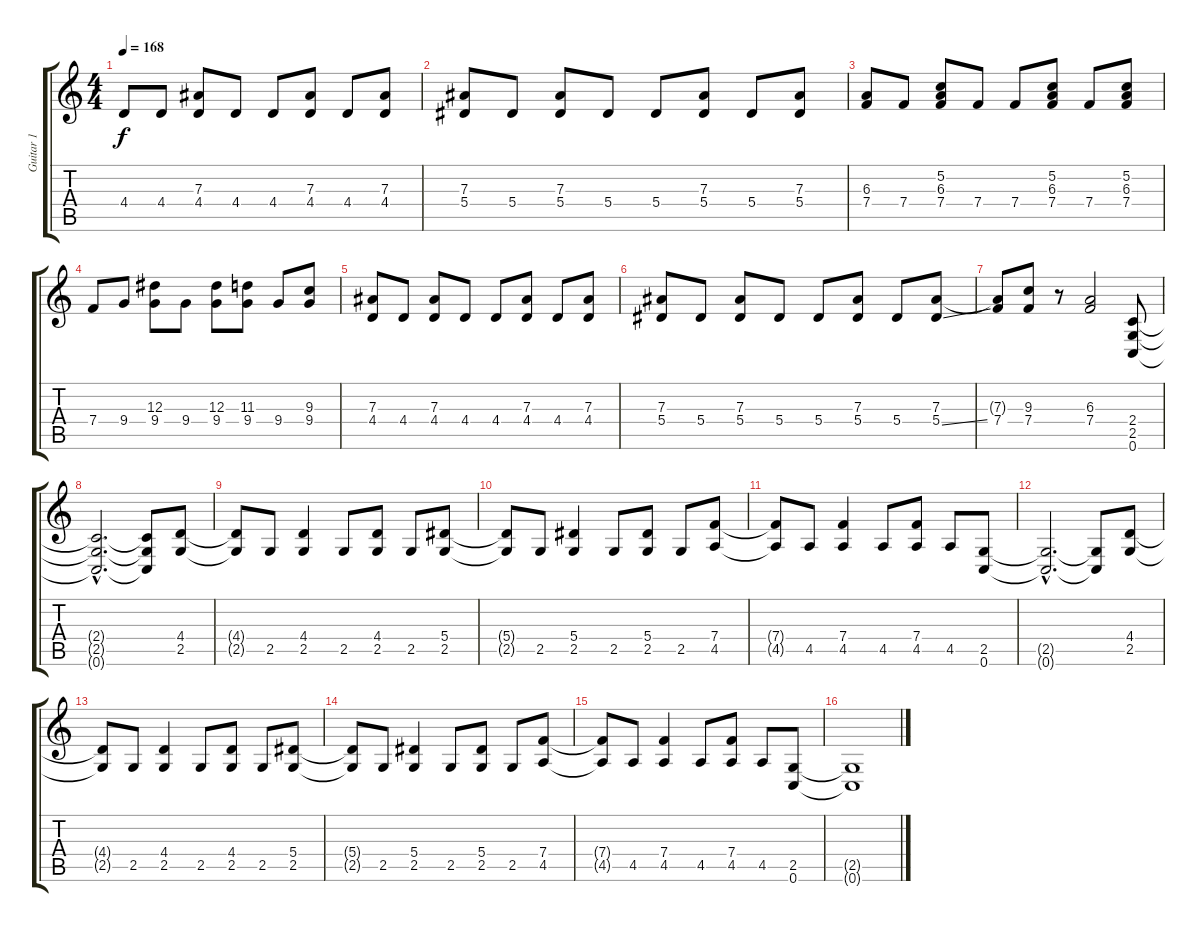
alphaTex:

\track ("Guitar 1" "Guitar 1") {instrument distortionguitar}
\staff {score tabs}
\tuning (C4 G3 Eb3 Bb2 F2 C2) {hide}
\ts (4 4)
\tempo 168
\clef g2
\ks c
4.4.8{dy f instrument distortionguitar} 4.4.8 (7.3 4.4).8 4.4.8 4.4.8 (7.3 4.4).8 4.4.8 (7.3 4.4).8 |
(7.3 5.4).8 5.4.8 (7.3 5.4).8 5.4.8 5.4.8 (7.3 5.4).8 5.4.8 (7.3 5.4).8 |
(6.3 7.4).8 7.4.8 (5.2 6.3 7.4).8 7.4.8 7.4.8 (5.2 6.3 7.4).8 7.4.8 (5.2 6.3 7.4).8 |
7.4.8 9.4.8 (12.3 9.4).8 9.4.8 (12.3 9.4).8 (11.3 9.4).8 9.4.8 (9.3 9.4).8 |
(7.3 4.4).8 4.4.8 (7.3 4.4).8 4.4.8 4.4.8 (7.3 4.4).8 4.4.8 (7.3 4.4).8 |
(7.3 5.4).8 5.4.8 (7.3 5.4).8 5.4.8 5.4.8 (7.3 5.4).8 5.4.8 (7.3 5.4{ss}).8 |
(7.3{t} 7.4).8 (9.3 7.4).8 r.8 (6.3 7.4).2 (2.4 2.5 0.6).8 |
(2.4{hac t} 2.5{hac t} 0.6{hac t}).2{d} (2.4{t} 2.5{t} 0.6{t}).8 (4.4 2.5).8 |
(4.4{t} 2.5{t}).8 2.5.8 (4.4 2.5).4 2.5.8 (4.4 2.5).8 2.5.8 (5.4 2.5).8 |
(5.4{t} 2.5{t}).8 2.5.8 (5.4 2.5).4 2.5.8 (5.4 2.5).8 2.5.8 (7.4 4.5).8 |
(7.4{t} 4.5{t}).8 4.5.8 (7.4 4.5).4 4.5.8 (7.4 4.5).8 4.5.8 (2.5 0.6).8 |
(2.5{hac t} 0.6{hac t}).2{d} (2.5{t} 0.6{t}).8 (4.4 2.5).8 |
(4.4{t} 2.5{t}).8 2.5.8 (4.4 2.5).4 2.5.8 (4.4 2.5).8 2.5.8 (5.4 2.5).8 |
(5.4{t} 2.5{t}).8 2.5.8 (5.4 2.5).4 2.5.8 (5.4 2.5).8 2.5.8 (7.4 4.5).8 |
(7.4{t} 4.5{t}).8 4.5.8 (7.4 4.5).4 4.5.8 (7.4 4.5).8 4.5.8 (2.5 0.6).8 |
(2.5{t} 0.6{t}).1
